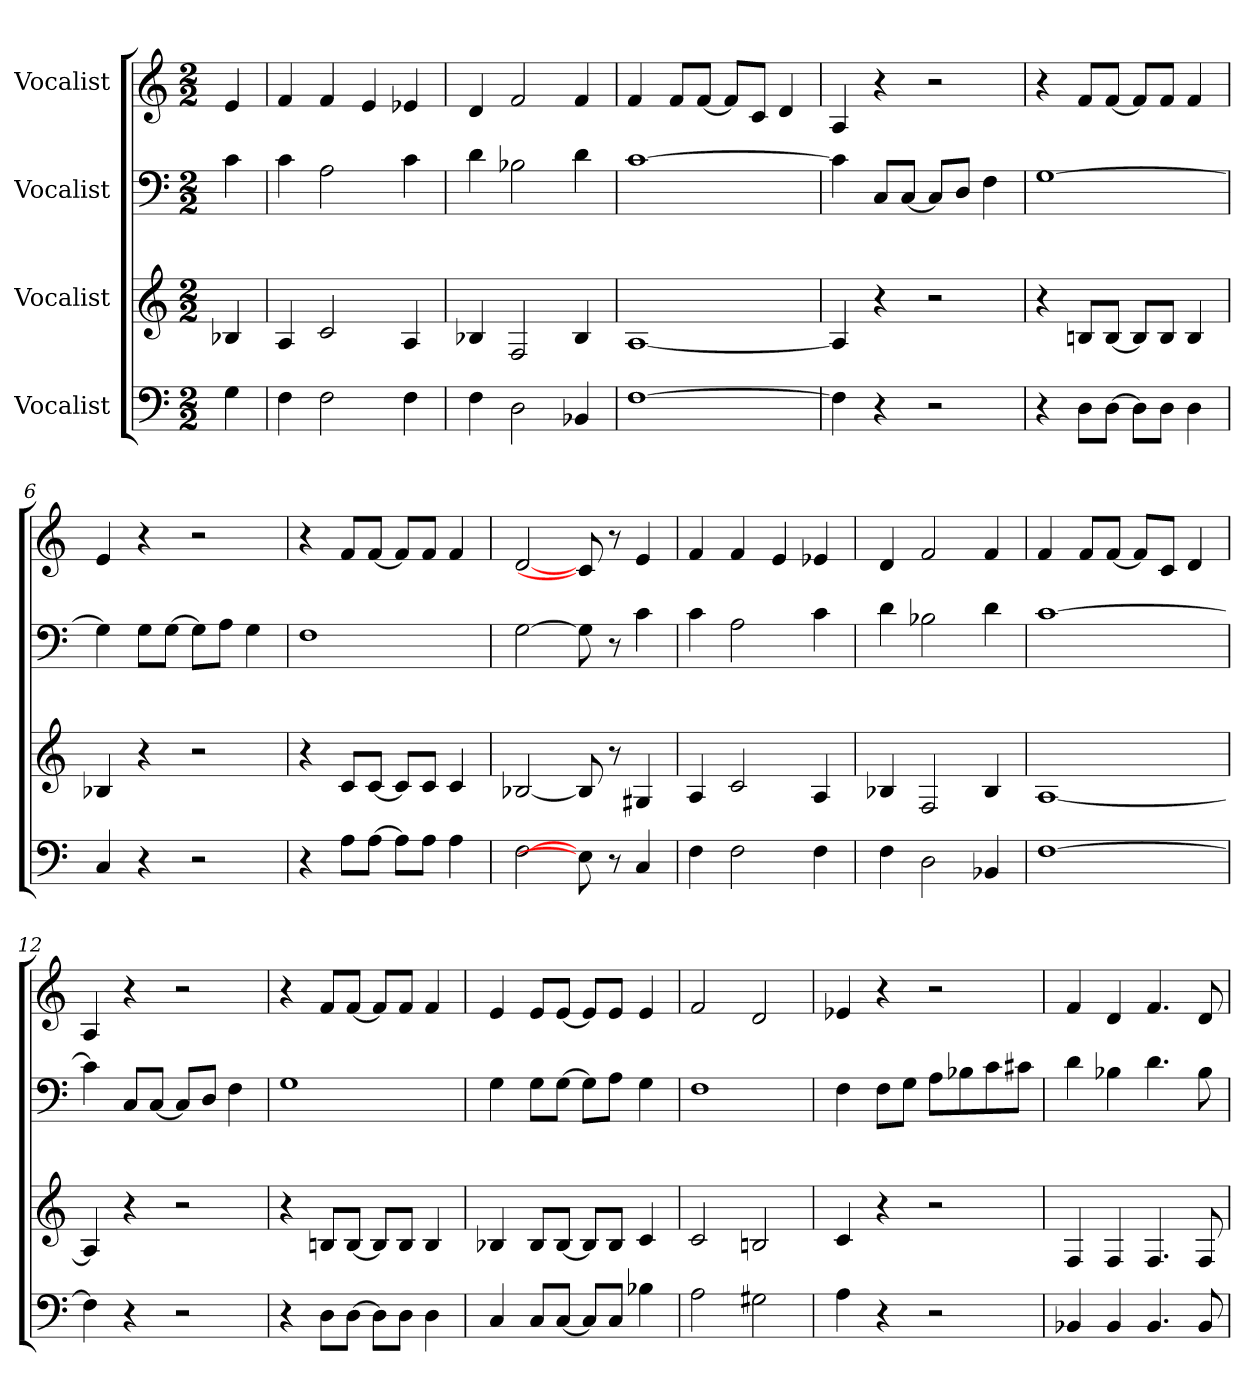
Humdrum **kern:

**kern	**kern	**kern	**kern
*part4	*part3	*part2	*part1
*staff4	*staff3	*staff2	*staff1
*I"Vocalist	*I"Vocalist	*I"Vocalist	*I"Vocalist
*M2/2	*M2/2	*M2/2	*M2/2
=	=	=	=
4G	4B-X	4c	4e
=1	=1	=1	=1
4F	4A	4c	4f
2F	2c	2A	4f
.	.	.	4e
4F	4A	4c	4e-X
=2	=2	=2	=2
4F	4B-X	4d	4d
2D	2F	2B-X	2f
4BB-X	4B-	4d	4f
=3	=3	=3	=3
[1F	[1A	[1c	4f
.	.	.	8fL
.	.	.	[8fJ
.	.	.	8fL]
.	.	.	8cJ
.	.	.	4d
=4	=4	=4	=4
4F]	4A]	4c]	4A
4r	4r	8CL	4r
.	.	[8CJ	.
2r	2r	8CL]	2r
.	.	8DJ	.
.	.	4F	.
=5	=5	=5	=5
4r	4r	[1G	4r
8DL	8BnL	.	8fL
[8DJ	[8BJ	.	[8fJ
8DL]	8BL]	.	8fL]
8DJ	8BJ	.	8fJ
4D	4B	.	4f
=6	=6	=6	=6
4C	4B-X	4G]	4e
4r	4r	8GL	4r
.	.	[8GJ	.
2r	2r	8GL]	2r
.	.	8AJ	.
.	.	4G	.
=7	=7	=7	=7
4r	4r	1F	4r
8AL	8cL	.	8fL
[8AJ	[8cJ	.	[8fJ
8AL]	8cL]	.	8fL]
8AJ	8cJ	.	8fJ
4A	4c	.	4f
=8	=8	=8	=8
[2F	[2B-X	[2G	[2d
8E]	8B-]	8G]	8c]
8r	8r	8r	8r
4C	4G#X	4c	4e
=9	=9	=9	=9
4F	4A	4c	4f
2F	2c	2A	4f
.	.	.	4e
4F	4A	4c	4e-X
=10	=10	=10	=10
4F	4B-X	4d	4d
2D	2F	2B-X	2f
4BB-X	4B-	4d	4f
=11	=11	=11	=11
[1F	[1A	[1c	4f
.	.	.	8fL
.	.	.	[8fJ
.	.	.	8fL]
.	.	.	8cJ
.	.	.	4d
=12	=12	=12	=12
4F]	4A]	4c]	4A
4r	4r	8CL	4r
.	.	[8CJ	.
2r	2r	8CL]	2r
.	.	8DJ	.
.	.	4F	.
=13	=13	=13	=13
4r	4r	1G	4r
8DL	8BnL	.	8fL
[8DJ	[8BJ	.	[8fJ
8DL]	8BL]	.	8fL]
8DJ	8BJ	.	8fJ
4D	4B	.	4f
=14	=14	=14	=14
4C	4B-X	4G	4e
8CL	8B-L	8GL	8eL
[8CJ	[8B-J	[8GJ	[8eJ
8CL]	8B-L]	8GL]	8eL]
8CJ	8B-J	8AJ	8eJ
4B-X	4c	4G	4e
=15	=15	=15	=15
2A	2c	1F	2f
2G#X	2Bn	.	2d
=16	=16	=16	=16
4A	4c	4F	4e-X
4r	4r	8FL	4r
.	.	8GJ	.
2r	2r	8AL	2r
.	.	8B-X	.
.	.	8c	.
.	.	8c#XJ	.
=17	=17	=17	=17
4BB-X	4F	4d	4f
4BB-	4F	4B-X	4d
4.BB-	4.F	4.d	4.f
8BB-	8F	8B-	8d
=	=	=	=
*-	*-	*-	*-
